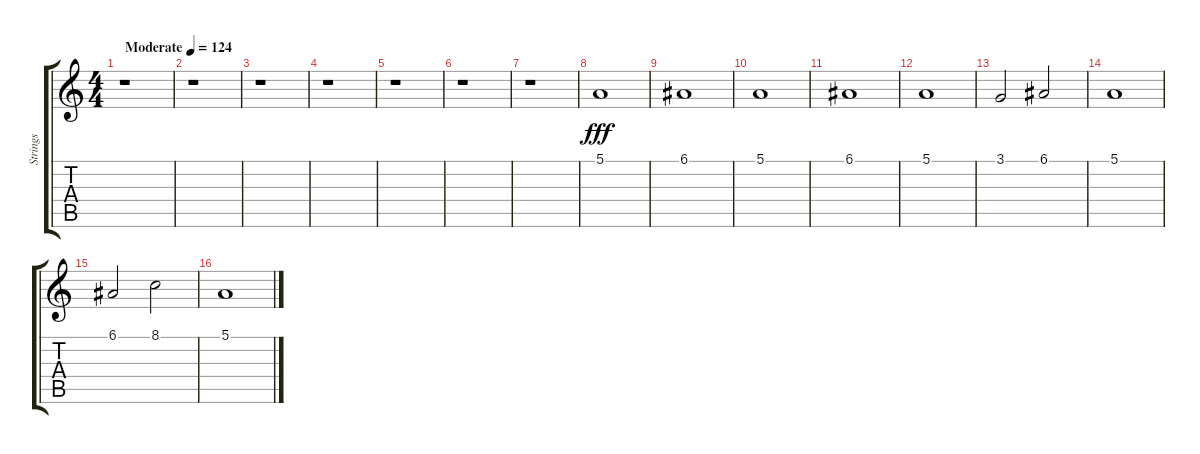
\track ("Strings" "Strings") {instrument stringensemble2}
\staff {score tabs}
\tuning (E4 B3 G3 D3 A2 E2) {hide}
\ts (4 4)
\tempo (124 "Moderate")
\clef g2
\ks c
r.1{dy fff instrument stringensemble2} |
r.1 |
r.1 |
r.1 |
r.1 |
r.1 |
r.1 |
5.1.1 |
6.1.1 |
5.1.1 |
6.1.1 |
5.1.1 |
3.1.2 6.1.2 |
5.1.1 |
6.1.2 8.1.2 |
5.1.1
